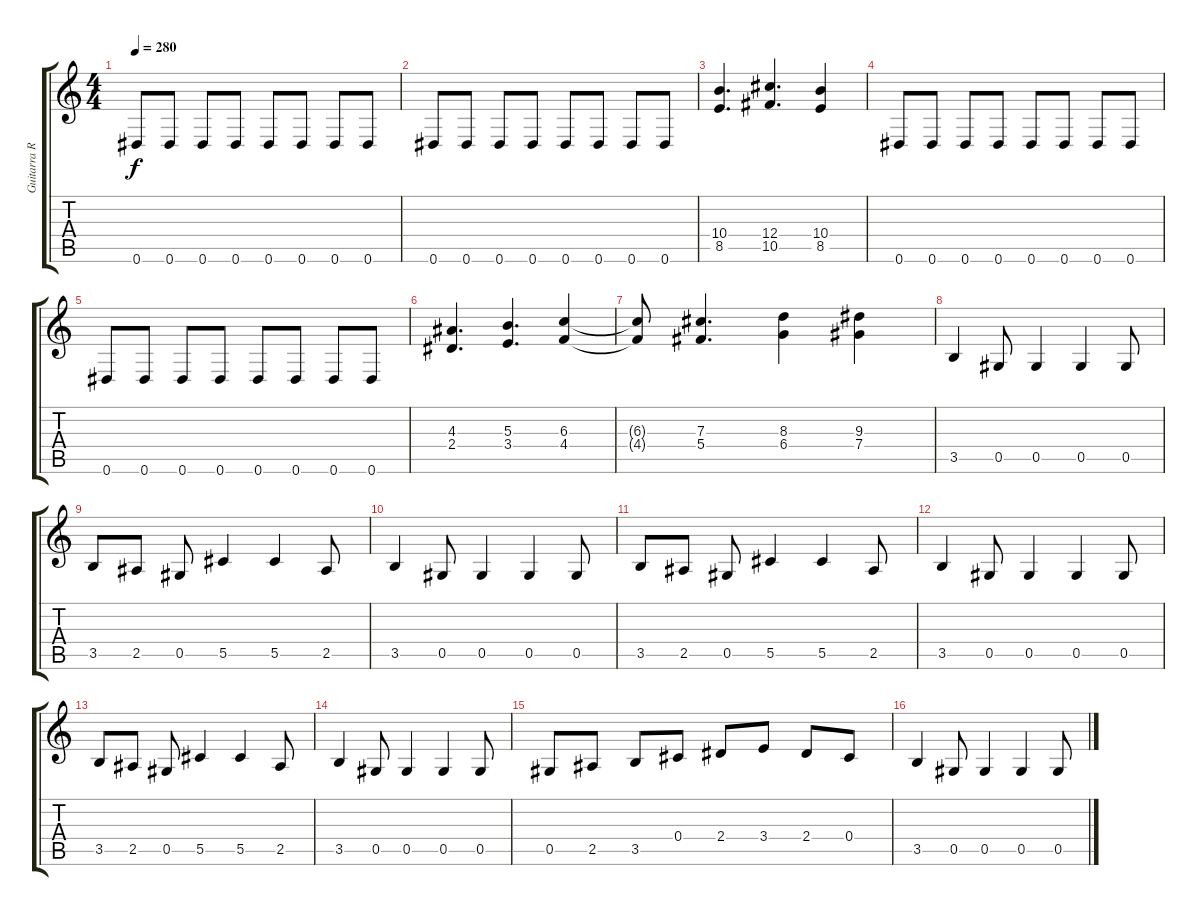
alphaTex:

\track ("Guitarra Rítmica" "Guitarra R") {instrument overdrivenguitar}
\staff {score tabs}
\tuning (Eb4 Bb3 Gb3 Db3 Ab2 Eb2) {hide}
\ts (4 4)
\tempo 280
\clef g2
\ks c
0.6.8{dy f} 0.6.8 0.6.8 0.6.8 0.6.8 0.6.8 0.6.8 0.6.8 |
0.6.8 0.6.8 0.6.8 0.6.8 0.6.8 0.6.8 0.6.8 0.6.8 |
(10.4 8.5).4{d} (12.4 10.5).4{d} (10.4 8.5).4 |
0.6.8 0.6.8 0.6.8 0.6.8 0.6.8 0.6.8 0.6.8 0.6.8 |
0.6.8 0.6.8 0.6.8 0.6.8 0.6.8 0.6.8 0.6.8 0.6.8 |
(4.3 2.4).4{d} (5.3 3.4).4{d} (6.3 4.4).4 |
(6.3{t} 4.4{t}).8 (7.3 5.4).4{d} (8.3 6.4).4 (9.3 7.4).4 |
3.5.4 0.5.8 0.5.4 0.5.4 0.5.8 |
3.5.8 2.5.8 0.5.8 5.5.4 5.5.4 2.5.8 |
3.5.4 0.5.8 0.5.4 0.5.4 0.5.8 |
3.5.8 2.5.8 0.5.8 5.5.4 5.5.4 2.5.8 |
3.5.4 0.5.8 0.5.4 0.5.4 0.5.8 |
3.5.8 2.5.8 0.5.8 5.5.4 5.5.4 2.5.8 |
3.5.4 0.5.8 0.5.4 0.5.4 0.5.8 |
0.5.8 2.5.8 3.5.8 0.4.8 2.4.8 3.4.8 2.4.8 0.4.8 |
3.5.4 0.5.8 0.5.4 0.5.4 0.5.8
